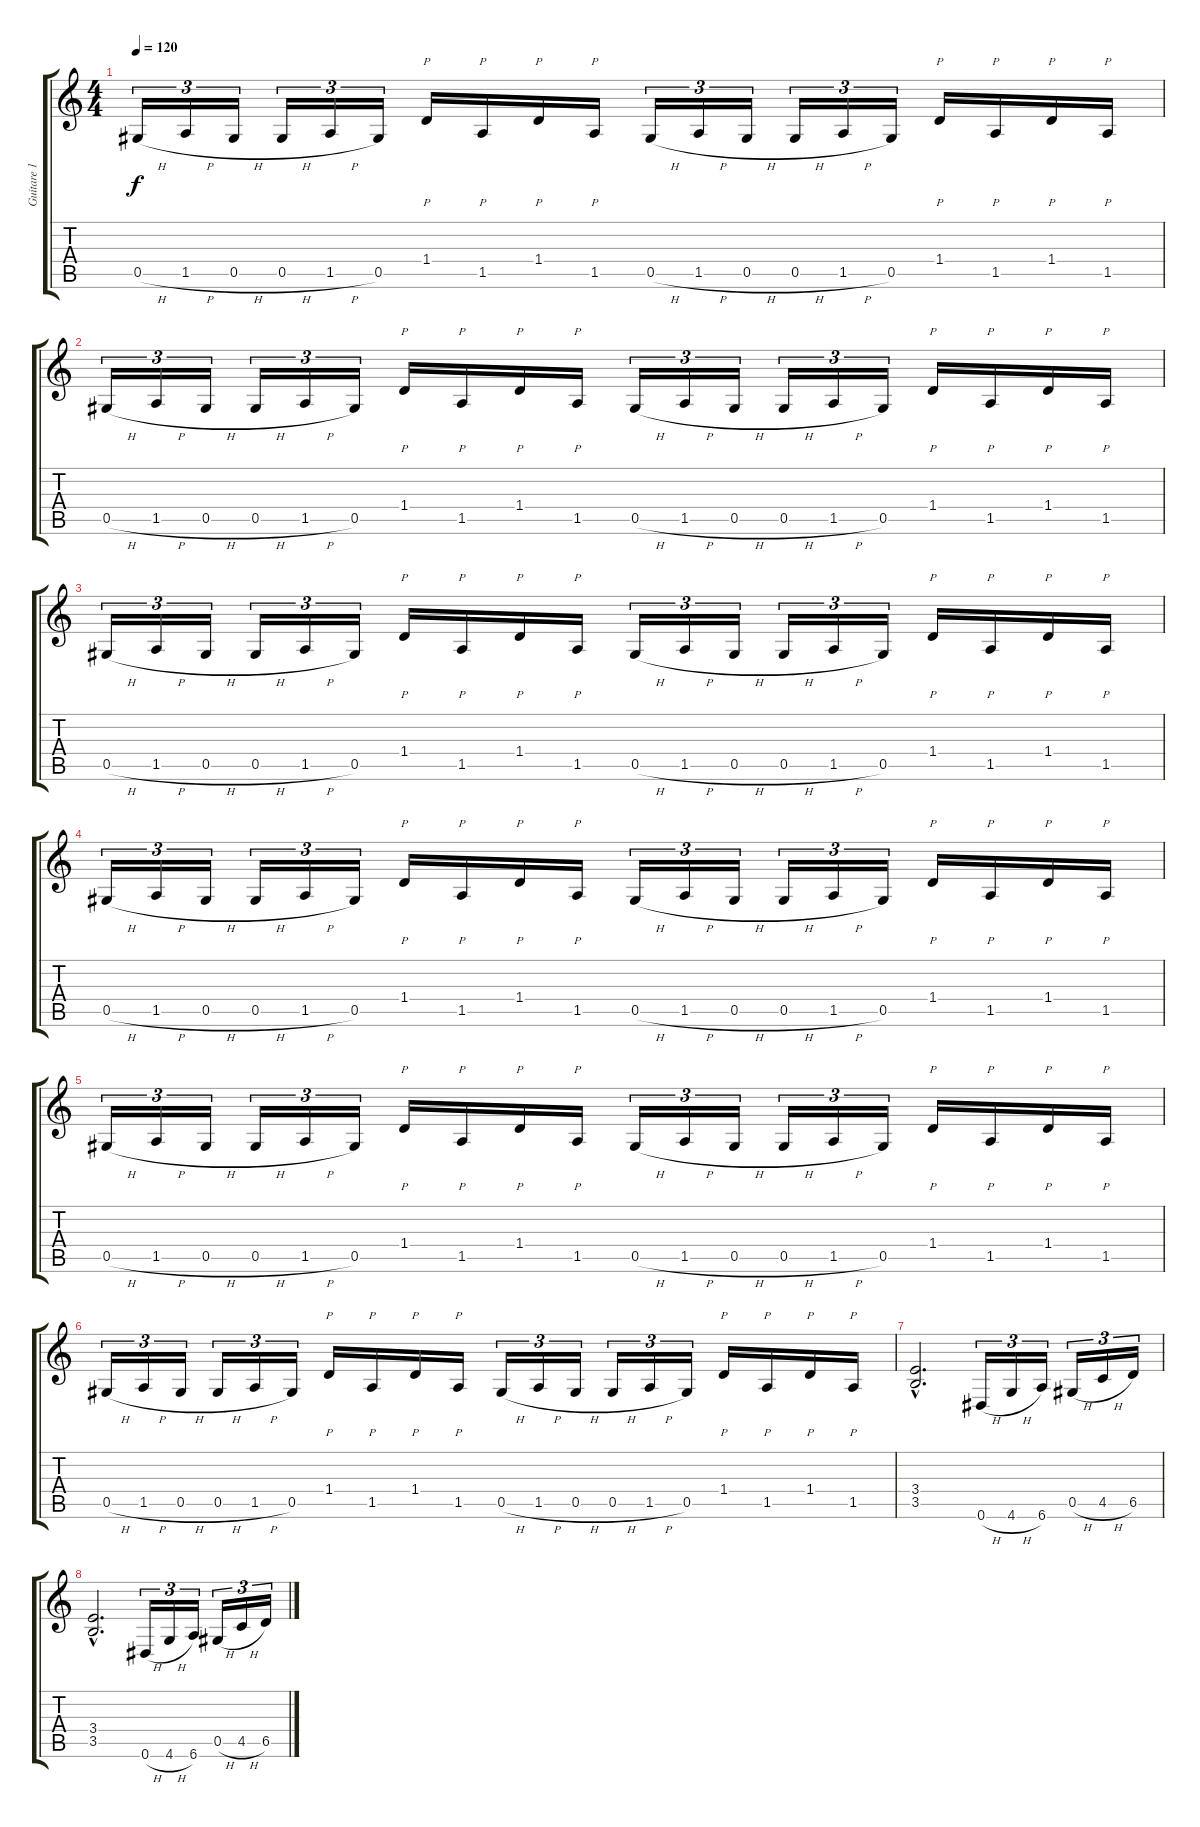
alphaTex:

\track ("Guitare 1" "Guitare 1") {instrument distortionguitar}
\staff {score tabs}
\tuning (Eb4 Bb3 Gb3 Db3 Ab2 Eb2) {hide}
\ts (4 4)
\tempo 120
\clef g2
\ks c
0.5{h}.16{tu (3 2) dy f} 1.5{h}.16{tu (3 2)} 0.5{h}.16{tu (3 2)} 0.5{h}.16{tu (3 2)} 1.5{h}.16{tu (3 2)} 0.5.16{tu (3 2)} 1.4.16{p} 1.5.16{p} 1.4.16{p} 1.5.16{p} 0.5{h}.16{tu (3 2)} 1.5{h}.16{tu (3 2)} 0.5{h}.16{tu (3 2)} 0.5{h}.16{tu (3 2)} 1.5{h}.16{tu (3 2)} 0.5.16{tu (3 2)} 1.4.16{p} 1.5.16{p} 1.4.16{p} 1.5.16{p} |
0.5{h}.16{tu (3 2)} 1.5{h}.16{tu (3 2)} 0.5{h}.16{tu (3 2)} 0.5{h}.16{tu (3 2)} 1.5{h}.16{tu (3 2)} 0.5.16{tu (3 2)} 1.4.16{p} 1.5.16{p} 1.4.16{p} 1.5.16{p} 0.5{h}.16{tu (3 2)} 1.5{h}.16{tu (3 2)} 0.5{h}.16{tu (3 2)} 0.5{h}.16{tu (3 2)} 1.5{h}.16{tu (3 2)} 0.5.16{tu (3 2)} 1.4.16{p} 1.5.16{p} 1.4.16{p} 1.5.16{p} |
0.5{h}.16{tu (3 2)} 1.5{h}.16{tu (3 2)} 0.5{h}.16{tu (3 2)} 0.5{h}.16{tu (3 2)} 1.5{h}.16{tu (3 2)} 0.5.16{tu (3 2)} 1.4.16{p} 1.5.16{p} 1.4.16{p} 1.5.16{p} 0.5{h}.16{tu (3 2)} 1.5{h}.16{tu (3 2)} 0.5{h}.16{tu (3 2)} 0.5{h}.16{tu (3 2)} 1.5{h}.16{tu (3 2)} 0.5.16{tu (3 2)} 1.4.16{p} 1.5.16{p} 1.4.16{p} 1.5.16{p} |
0.5{h}.16{tu (3 2)} 1.5{h}.16{tu (3 2)} 0.5{h}.16{tu (3 2)} 0.5{h}.16{tu (3 2)} 1.5{h}.16{tu (3 2)} 0.5.16{tu (3 2)} 1.4.16{p} 1.5.16{p} 1.4.16{p} 1.5.16{p} 0.5{h}.16{tu (3 2)} 1.5{h}.16{tu (3 2)} 0.5{h}.16{tu (3 2)} 0.5{h}.16{tu (3 2)} 1.5{h}.16{tu (3 2)} 0.5.16{tu (3 2)} 1.4.16{p} 1.5.16{p} 1.4.16{p} 1.5.16{p} |
0.5{h}.16{tu (3 2)} 1.5{h}.16{tu (3 2)} 0.5{h}.16{tu (3 2)} 0.5{h}.16{tu (3 2)} 1.5{h}.16{tu (3 2)} 0.5.16{tu (3 2)} 1.4.16{p} 1.5.16{p} 1.4.16{p} 1.5.16{p} 0.5{h}.16{tu (3 2)} 1.5{h}.16{tu (3 2)} 0.5{h}.16{tu (3 2)} 0.5{h}.16{tu (3 2)} 1.5{h}.16{tu (3 2)} 0.5.16{tu (3 2)} 1.4.16{p} 1.5.16{p} 1.4.16{p} 1.5.16{p} |
0.5{h}.16{tu (3 2)} 1.5{h}.16{tu (3 2)} 0.5{h}.16{tu (3 2)} 0.5{h}.16{tu (3 2)} 1.5{h}.16{tu (3 2)} 0.5.16{tu (3 2)} 1.4.16{p} 1.5.16{p} 1.4.16{p} 1.5.16{p} 0.5{h}.16{tu (3 2)} 1.5{h}.16{tu (3 2)} 0.5{h}.16{tu (3 2)} 0.5{h}.16{tu (3 2)} 1.5{h}.16{tu (3 2)} 0.5.16{tu (3 2)} 1.4.16{p} 1.5.16{p} 1.4.16{p} 1.5.16{p} |
(3.4{hac} 3.5{hac}).2{d} 0.6{h}.16{tu (3 2)} 4.6{h}.16{tu (3 2)} 6.6.16{tu (3 2)} 0.5{h}.16{tu (3 2)} 4.5{h}.16{tu (3 2)} 6.5.16{tu (3 2)} |
(3.4{hac} 3.5{hac}).2{d} 0.6{h}.16{tu (3 2)} 4.6{h}.16{tu (3 2)} 6.6.16{tu (3 2)} 0.5{h}.16{tu (3 2)} 4.5{h}.16{tu (3 2)} 6.5.16{tu (3 2)}
